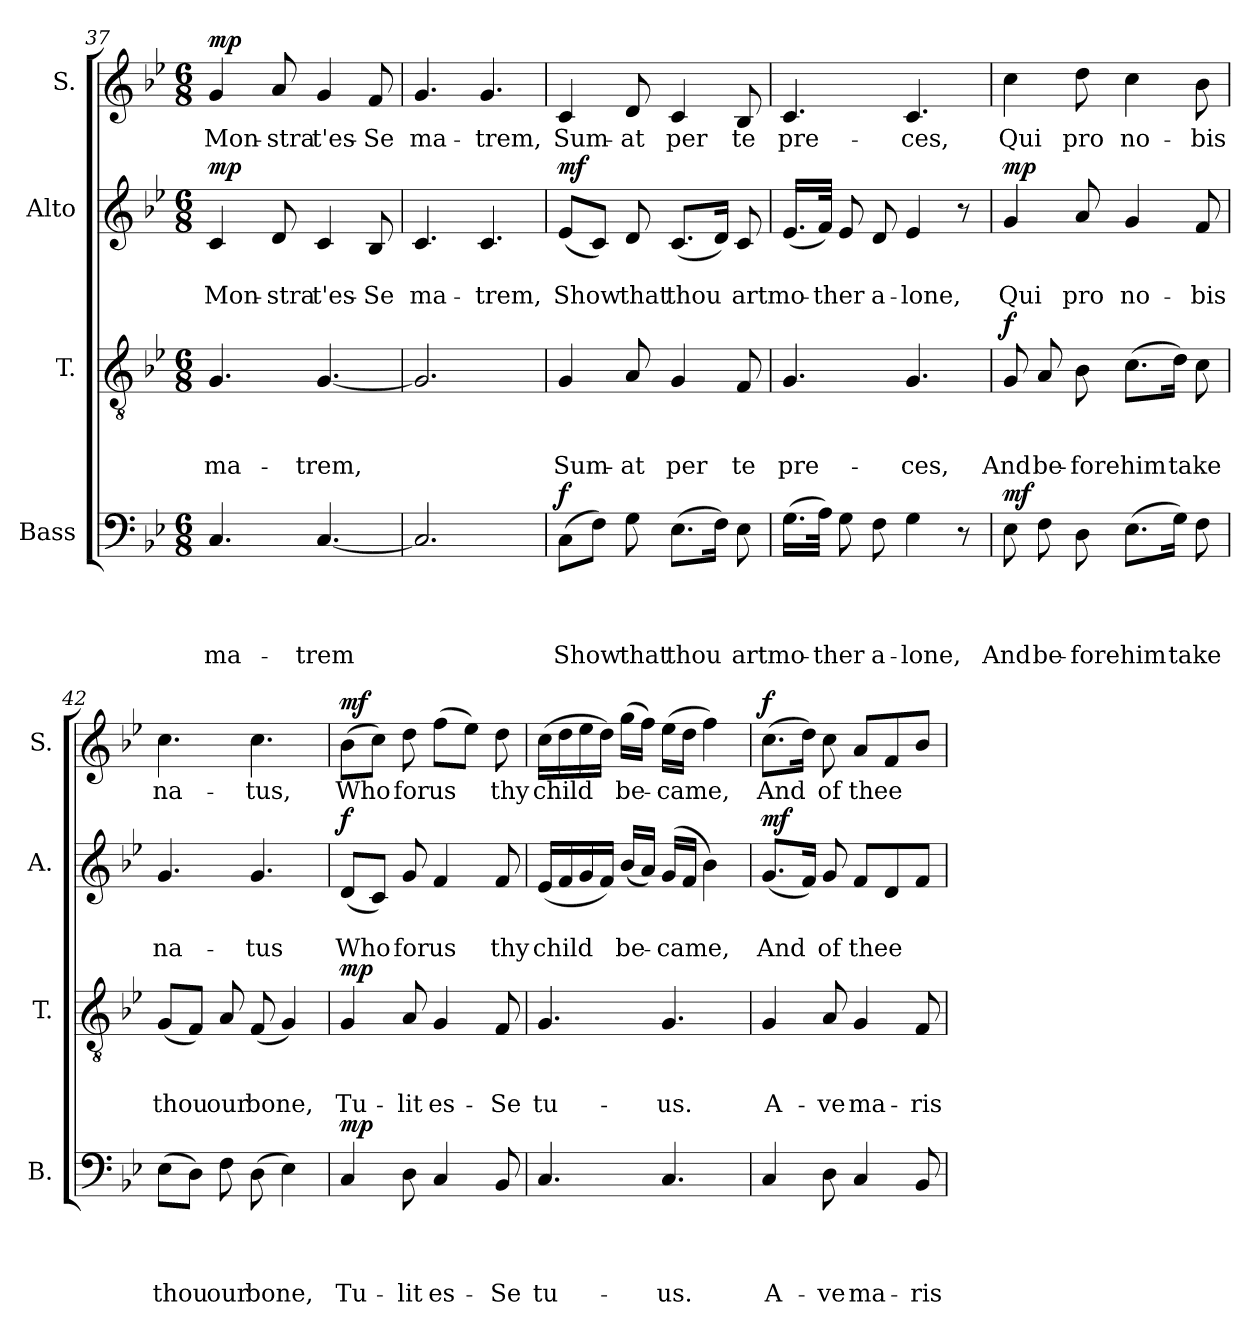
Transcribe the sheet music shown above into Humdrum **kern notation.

**kern	**text	**text	**text	**text	**dynam	**kern	**text	**text	**text	**dynam	**kern	**text	**text	**dynam	**kern	**text	**dynam
*part4	*part4	*part4	*part4	*part4	*part4	*part3	*part3	*part3	*part3	*part3	*part2	*part2	*part2	*part2	*part1	*part1	*part1
*staff4	*staff4	*staff4	*staff4	*staff4	*staff4	*staff3	*staff3	*staff3	*staff3	*staff3	*staff2	*staff2	*staff2	*staff2	*staff1	*staff1	*staff1
*I"Bass	*	*	*	*	*	*I"T.	*	*	*	*	*I"Alto	*	*	*	*I"S.	*	*
*I'B.	*	*	*	*	*	*I'T.	*	*	*	*	*I'A.	*	*	*	*I'S.	*	*
*clefF4	*	*	*	*	*	*clefGv2	*	*	*	*	*clefG2	*	*	*	*clefG2	*	*
*k[b-e-]	*	*	*	*	*	*k[b-e-]	*	*	*	*	*k[b-e-]	*	*	*	*k[b-e-]	*	*
*B-:	*	*	*	*	*	*B-:	*	*	*	*	*B-:	*	*	*	*B-:	*	*
*M6/8	*	*	*	*	*	*M6/8	*	*	*	*	*M6/8	*	*	*	*M6/8	*	*
=37	=37	=37	=37	=37	=37	=37	=37	=37	=37	=37	=37	=37	=37	=37	=37	=37	=37
!	!	!	!	!LO:LY:b	!	!	!	!	!LO:LY:b	!	!	!	!LO:LY:b	!LO:DY:a	!	!LO:LY:b	!LO:DY:a
4.C/	.	.	.	ma-	.	4.G/	.	.	ma-	.	4c/	.	Mon-	mp	4g/	Mon-	mp
!	!	!	!	!	!	!	!	!	!	!	!	!	!LO:LY:b:rj	!	!	!LO:LY:b:rj	!
.	.	.	.	.	.	.	.	.	.	.	8d/	.	-stra	.	8a/	-stra	.
!	!	!	!	!LO:LY:b	!	!	!	!	!LO:LY:b	!	!	!	!LO:LY:b	!	!	!LO:LY:b	!
[<4.C/	.	.	.	-trem	.	[<4.G/	.	.	-trem,	.	4c/	.	t'es-	.	4g/	t'es-	.
!	!	!	!	!	!	!	!	!	!	!	!	!	!LO:LY:b	!	!	!LO:LY:b	!
.	.	.	.	.	.	.	.	.	.	.	8B-/	.	-Se	.	8f/	-Se	.
=38	=38	=38	=38	=38	=38	=38	=38	=38	=38	=38	=38	=38	=38	=38	=38	=38	=38
!	!	!	!	!	!	!	!	!	!	!	!	!	!LO:LY:b	!	!	!LO:LY:b	!
2.C/]	.	.	.	.	.	2.G/]	.	.	.	.	4.c/	.	ma-	.	4.g/	ma-	.
!	!	!	!	!	!	!	!	!	!	!	!	!	!LO:LY:b	!	!	!LO:LY:b	!
.	.	.	.	.	.	.	.	.	.	.	4.c/	.	-trem,	.	4.g/	-trem,	.
!!LO:PB:g=z
=39	=39	=39	=39	=39	=39	=39	=39	=39	=39	=39	=39	=39	=39	=39	=39	=39	=39
!	!	!	!	!LO:LY:b	!LO:DY:a	!	!	!	!LO:LY:b	!	!	!	!LO:LY:b	!LO:DY:a	!	!LO:LY:b	!
(>8C\L	.	.	.	Show	f	4G/	.	.	Sum-	.	(<8e-/L	.	Show	mf	4c/	Sum-	.
8F\J)	.	.	.	.	.	.	.	.	.	.	8c/J)	.	.	.	.	.	.
!	!	!	!	!LO:LY:b	!	!	!	!	!LO:LY:b	!	!	!	!LO:LY:b	!	!	!LO:LY:b	!
8G\	.	.	.	that	.	8A/	.	.	-at	.	8d/	.	that	.	8d/	-at	.
!	!	!	!	!LO:LY:b	!	!	!	!	!LO:LY:b	!	!	!	!LO:LY:b	!	!	!LO:LY:b	!
(>8.E-\L	.	.	.	thou	.	4G/	.	.	per	.	(<8.c/L	.	thou	.	4c/	per	.
16F\Jk)	.	.	.	.	.	.	.	.	.	.	16d/Jk)	.	.	.	.	.	.
!	!	!	!	!LO:LY:b	!	!	!	!	!LO:LY:b	!	!	!	!LO:LY:b	!	!	!LO:LY:b	!
8E-\	.	.	.	art	.	8F/	.	.	te	.	8c/	.	art	.	8B-/	te	.
=40	=40	=40	=40	=40	=40	=40	=40	=40	=40	=40	=40	=40	=40	=40	=40	=40	=40
!	!	!	!	!LO:LY:b	!	!	!	!	!LO:LY:b	!	!	!	!LO:LY:b	!	!	!LO:LY:b	!
(>16.G\LL	.	.	.	mo-	.	4.G/	.	.	pre-	.	(<16.e-/LL	.	mo-	.	4.c/	pre-	.
!	!	!	!	!LO:LY:b	!	!	!	!	!	!	!	!	!LO:LY:b	!	!	!	!
32A\JJk)	.	.	.	-ther	.	.	.	.	.	.	32f/JJk)	.	-ther	.	.	.	.
8G\	.	.	.	.	.	.	.	.	.	.	8e-/	.	.	.	.	.	.
!	!	!	!	!LO:LY:b	!	!	!	!	!	!	!	!	!LO:LY:b	!	!	!	!
8F\	.	.	.	a-	.	.	.	.	.	.	8d/	.	a-	.	.	.	.
!	!	!	!	!LO:LY:b	!	!	!	!	!LO:LY:b	!	!	!	!LO:LY:b	!	!	!LO:LY:b	!
4G\	.	.	.	-lone,	.	4.G/	.	.	-ces,	.	4e-/	.	-lone,	.	4.c/	-ces,	.
8r	.	.	.	.	.	.	.	.	.	.	8r	.	.	.	.	.	.
=41	=41	=41	=41	=41	=41	=41	=41	=41	=41	=41	=41	=41	=41	=41	=41	=41	=41
!	!	!	!	!LO:LY:b	!LO:DY:a	!	!	!	!LO:LY:b	!LO:DY:a	!	!	!LO:LY:b	!LO:DY:a	!	!LO:LY:b	!
8E-\	.	.	.	And	mf	8G/	.	.	And	f	4g/	.	Qui	mp	4cc\	Qui	.
!	!	!	!	!LO:LY:b	!	!	!	!	!LO:LY:b	!	!	!	!	!	!	!	!
8F\	.	.	.	be-	.	8A/	.	.	be-	.	.	.	.	.	.	.	.
!	!	!	!	!LO:LY:b	!	!	!	!	!LO:LY:b	!	!	!	!LO:LY:b	!	!	!LO:LY:b	!
8D\	.	.	.	-fore	.	8B-\	.	.	-fore	.	8a/	.	pro	.	8dd\	pro	.
!	!	!	!	!LO:LY:b	!	!	!	!	!LO:LY:b	!	!	!	!LO:LY:b	!	!	!LO:LY:b	!
(>8.E-\L	.	.	.	him	.	(>8.c\L	.	.	him	.	4g/	.	no-	.	4cc\	no-	.
!	!	!	!	!LO:LY:b	!	!	!	!	!LO:LY:b	!	!	!	!	!	!	!	!
16G\Jk)	.	.	.	take	.	16d\Jk)	.	.	take	.	.	.	.	.	.	.	.
!	!	!	!	!	!	!	!	!	!	!	!	!	!LO:LY:b	!	!	!LO:LY:b	!
8F\	.	.	.	.	.	8c\	.	.	.	.	8f/	.	-bis	.	8b-\	-bis	.
=42	=42	=42	=42	=42	=42	=42	=42	=42	=42	=42	=42	=42	=42	=42	=42	=42	=42
!	!	!	!	!LO:LY:b	!	!	!	!	!LO:LY:b	!	!	!	!LO:LY:b	!	!	!LO:LY:b	!
(>8E-\L	.	.	.	thou	.	(<8G/L	.	.	thou	.	4.g/	.	na-	.	4.cc\	na-	.
8D\J)	.	.	.	.	.	8F/J)	.	.	.	.	.	.	.	.	.	.	.
!	!	!	!	!LO:LY:b	!	!	!	!	!LO:LY:b	!	!	!	!	!	!	!	!
8F\	.	.	.	our	.	8A/	.	.	our	.	.	.	.	.	.	.	.
!	!	!	!	!LO:LY:b	!	!	!	!	!LO:LY:b	!	!	!	!LO:LY:b	!	!	!LO:LY:b	!
(>8D\	.	.	.	bone,	.	(<8F/	.	.	bone,	.	4.g/	.	-tus	.	4.cc\	-tus,	.
4E-\)	.	.	.	.	.	4G/)	.	.	.	.	.	.	.	.	.	.	.
!!LO:LB:g=z
=43	=43	=43	=43	=43	=43	=43	=43	=43	=43	=43	=43	=43	=43	=43	=43	=43	=43
!	!	!	!	!LO:LY:b	!LO:DY:a	!	!	!	!LO:LY:b	!LO:DY:a	!	!	!LO:LY:b	!LO:DY:a	!	!LO:LY:b	!LO:DY:a
4C/	.	.	.	Tu-	mp	4G/	.	.	Tu-	mp	(<8d/L	.	Who	f	(>8b-\L	Who	mf
.	.	.	.	.	.	.	.	.	.	.	8c/J)	.	.	.	8cc\J)	.	.
!	!	!	!	!LO:LY:b	!	!	!	!	!LO:LY:b	!	!	!	!LO:LY:b	!	!	!LO:LY:b	!
8D\	.	.	.	-lit	.	8A/	.	.	-lit	.	8g/	.	for	.	8dd\	for	.
!	!	!	!	!LO:LY:b	!	!	!	!	!LO:LY:b	!	!	!	!LO:LY:b	!	!	!LO:LY:b	!
4C/	.	.	.	es-	.	4G/	.	.	es-	.	4f/	.	us	.	(>8ff\L	us	.
.	.	.	.	.	.	.	.	.	.	.	.	.	.	.	8ee-\J)	.	.
!	!	!	!	!LO:LY:b	!	!	!	!	!LO:LY:b	!	!	!	!LO:LY:b	!	!	!LO:LY:b	!
8BB-/	.	.	.	-Se	.	8F/	.	.	-Se	.	8f/	.	thy	.	8dd\	thy	.
=44	=44	=44	=44	=44	=44	=44	=44	=44	=44	=44	=44	=44	=44	=44	=44	=44	=44
!	!	!	!	!LO:LY:b	!	!	!	!	!LO:LY:b	!	!	!	!LO:LY:b	!	!	!LO:LY:b	!
4.C/	.	.	.	tu-	.	4.G/	.	.	tu-	.	(<16e-/LL	.	child	.	(>16cc\LL	child	.
.	.	.	.	.	.	.	.	.	.	.	16f/	.	.	.	16dd\	.	.
.	.	.	.	.	.	.	.	.	.	.	16g/	.	.	.	16ee-\	.	.
.	.	.	.	.	.	.	.	.	.	.	16f/JJ)	.	.	.	16dd\JJ)	.	.
!	!	!	!	!	!	!	!	!	!	!	!	!	!LO:LY:b	!	!	!LO:LY:b	!
.	.	.	.	.	.	.	.	.	.	.	(<16b-/LL	.	be-	.	(>16gg\LL	be-	.
.	.	.	.	.	.	.	.	.	.	.	16a/JJ)	.	.	.	16ff\JJ)	.	.
!	!	!	!	!LO:LY:b	!	!	!	!	!LO:LY:b	!	!	!	!LO:LY:b	!	!	!LO:LY:b	!
4.C/	.	.	.	-us.	.	4.G/	.	.	-us.	.	(>16g/LL	.	-came,	.	(>16ee-\LL	-came,	.
.	.	.	.	.	.	.	.	.	.	.	16f/JJ	.	.	.	16dd\JJ	.	.
.	.	.	.	.	.	.	.	.	.	.	4b-\)	.	.	.	4ff\)	.	.
=45	=45	=45	=45	=45	=45	=45	=45	=45	=45	=45	=45	=45	=45	=45	=45	=45	=45
!	!	!	!	!LO:LY:b	!	!	!	!	!LO:LY:b	!	!	!	!LO:LY:b	!LO:DY:a	!	!LO:LY:b	!LO:DY:a
4C/	.	.	.	A-	.	4G/	.	.	A-	.	(<8.g/L	.	And	mf	(>8.cc\L	And	f
.	.	.	.	.	.	.	.	.	.	.	16f/Jk)	.	.	.	16dd\Jk)	.	.
!	!	!	!	!LO:LY:b	!	!	!	!	!LO:LY:b	!	!	!	!LO:LY:b	!	!	!LO:LY:b	!
8D\	.	.	.	-ve	.	8A/	.	.	-ve	.	8g/	.	of	.	8cc\	of	.
!	!	!	!	!LO:LY:b	!	!	!	!	!LO:LY:b	!	!	!	!LO:LY:b	!	!	!LO:LY:b	!
4C/	.	.	.	ma-	.	4G/	.	.	ma-	.	8f/L	.	thee	.	8a/L	thee	.
.	.	.	.	.	.	.	.	.	.	.	8d/	.	.	.	8f/	.	.
!	!	!	!	!LO:LY:b	!	!	!	!	!LO:LY:b	!	!	!	!	!	!	!	!
8BB-/	.	.	.	-ris	.	8F/	.	.	-ris	.	8f/J	.	.	.	8b-/J	.	.
=	=	=	=	=	=	=	=	=	=	=	=	=	=	=	=	=	=
*-	*-	*-	*-	*-	*-	*-	*-	*-	*-	*-	*-	*-	*-	*-	*-	*-	*-
